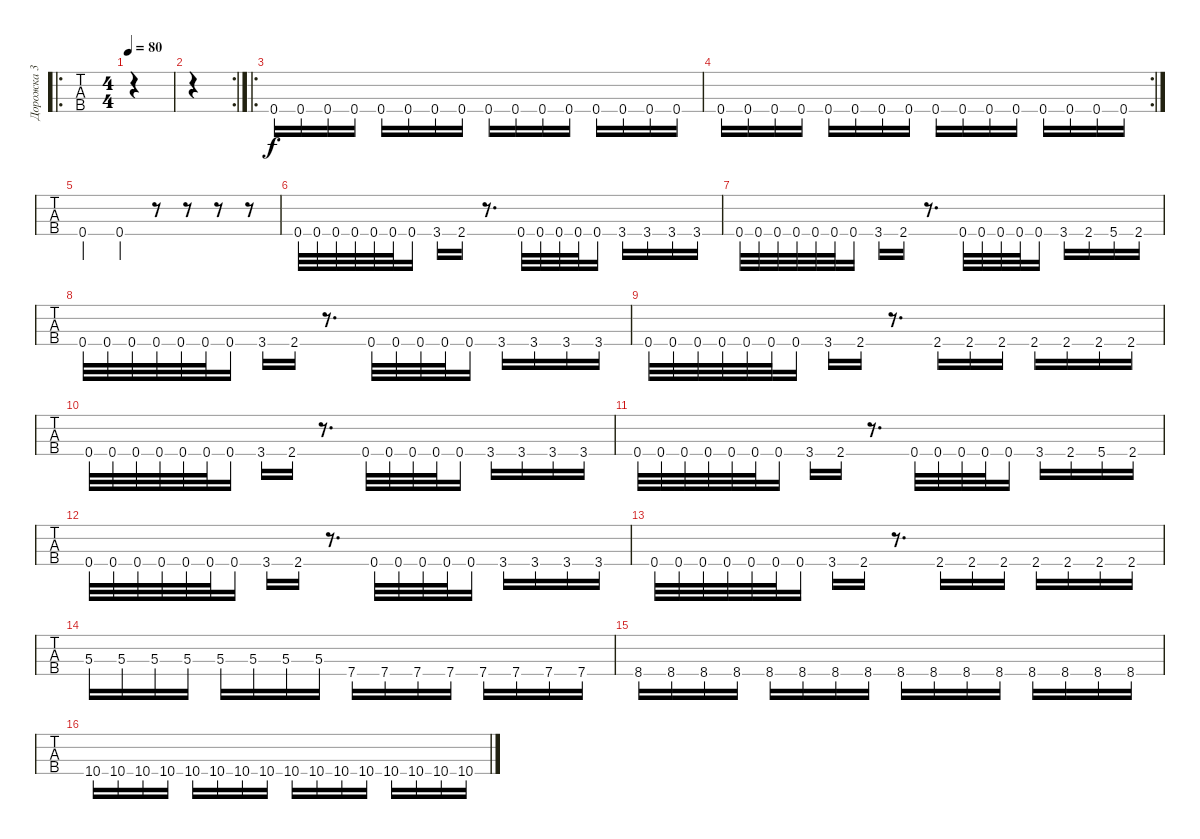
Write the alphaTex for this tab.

\track ("Дорожка 3" "Дорожка 3") {instrument electricbassfinger}
\staff {tabs}
\tuning (E2 B1 Gb1 B0) {hide}
\ro
\ts (4 4)
\tempo 80
\clef f4
\ks c
|
\rc 2
|
\ro
0.4.16 0.4.16 0.4.16 0.4.16 0.4.16 0.4.16 0.4.16 0.4.16 0.4.16 0.4.16 0.4.16 0.4.16 0.4.16 0.4.16 0.4.16 0.4.16 |
\rc 2
0.4.16 0.4.16 0.4.16 0.4.16 0.4.16 0.4.16 0.4.16 0.4.16 0.4.16 0.4.16 0.4.16 0.4.16 0.4.16 0.4.16 0.4.16 0.4.16 |
0.4.4 0.4.4 r.8 r.8 r.8 r.8 |
0.4.32 0.4.32 0.4.32 0.4.32 0.4.32 0.4.32 0.4.16 3.4.16 2.4.16 r.8{d} 0.4.32 0.4.32 0.4.32 0.4.32 0.4.16 3.4.16 3.4.16 3.4.16 3.4.16 |
0.4.32 0.4.32 0.4.32 0.4.32 0.4.32 0.4.32 0.4.16 3.4.16 2.4.16 r.8{d} 0.4.32 0.4.32 0.4.32 0.4.32 0.4.16 3.4.16 2.4.16 5.4.16 2.4.16 |
0.4.32 0.4.32 0.4.32 0.4.32 0.4.32 0.4.32 0.4.16 3.4.16 2.4.16 r.8{d} 0.4.32 0.4.32 0.4.32 0.4.32 0.4.16 3.4.16 3.4.16 3.4.16 3.4.16 |
0.4.32 0.4.32 0.4.32 0.4.32 0.4.32 0.4.32 0.4.16 3.4.16 2.4.16 r.8{d} 2.4.16 2.4.16 2.4.16 2.4.16 2.4.16 2.4.16 2.4.16 |
0.4.32 0.4.32 0.4.32 0.4.32 0.4.32 0.4.32 0.4.16 3.4.16 2.4.16 r.8{d} 0.4.32 0.4.32 0.4.32 0.4.32 0.4.16 3.4.16 3.4.16 3.4.16 3.4.16 |
0.4.32 0.4.32 0.4.32 0.4.32 0.4.32 0.4.32 0.4.16 3.4.16 2.4.16 r.8{d} 0.4.32 0.4.32 0.4.32 0.4.32 0.4.16 3.4.16 2.4.16 5.4.16 2.4.16 |
0.4.32 0.4.32 0.4.32 0.4.32 0.4.32 0.4.32 0.4.16 3.4.16 2.4.16 r.8{d} 0.4.32 0.4.32 0.4.32 0.4.32 0.4.16 3.4.16 3.4.16 3.4.16 3.4.16 |
0.4.32 0.4.32 0.4.32 0.4.32 0.4.32 0.4.32 0.4.16 3.4.16 2.4.16 r.8{d} 2.4.16 2.4.16 2.4.16 2.4.16 2.4.16 2.4.16 2.4.16 |
5.3.16 5.3.16 5.3.16 5.3.16 5.3.16 5.3.16 5.3.16 5.3.16 7.4.16 7.4.16 7.4.16 7.4.16 7.4.16 7.4.16 7.4.16 7.4.16 |
8.4.16 8.4.16 8.4.16 8.4.16 8.4.16 8.4.16 8.4.16 8.4.16 8.4.16 8.4.16 8.4.16 8.4.16 8.4.16 8.4.16 8.4.16 8.4.16 |
10.4.16 10.4.16 10.4.16 10.4.16 10.4.16 10.4.16 10.4.16 10.4.16 10.4.16 10.4.16 10.4.16 10.4.16 10.4.16 10.4.16 10.4.16 10.4.16
